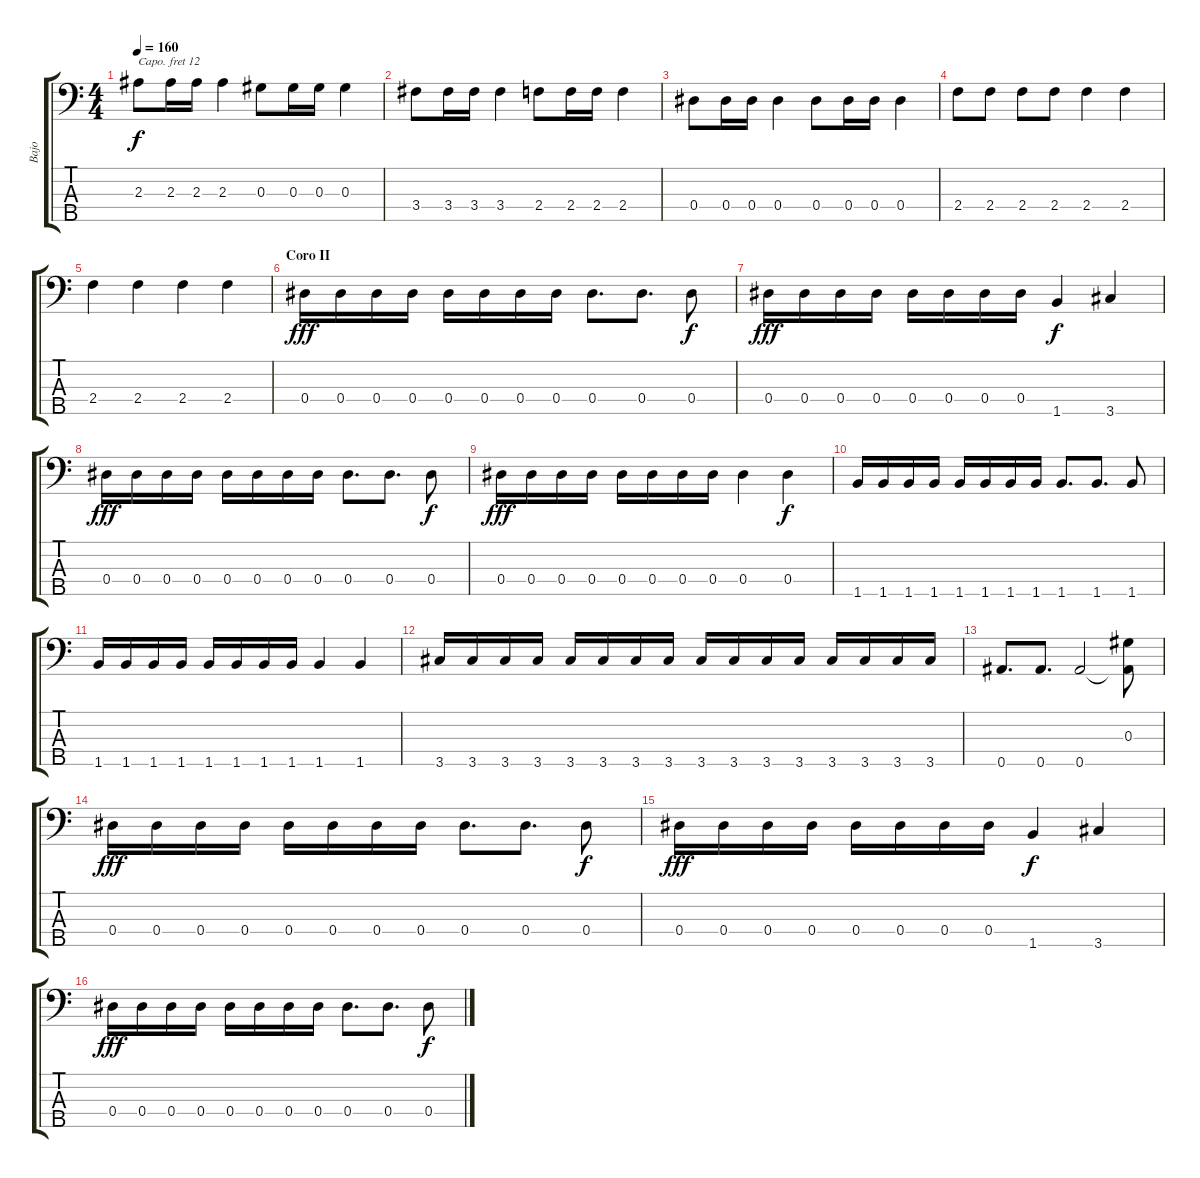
\track ("Bajo" "Bajo") {instrument electricbassfinger}
\staff {score tabs}
\capo 12
\tuning (Gb2 Db2 Ab1 Eb1 Bb0) {hide}
\ts (4 4)
\tempo 160
\clef f4
\ks c
2.3.8{dy f} 2.3.16 2.3.16 2.3.4 0.3.8 0.3.16 0.3.16 0.3.4 |
3.4.8 3.4.16 3.4.16 3.4.4 2.4.8 2.4.16 2.4.16 2.4.4 |
0.4.8 0.4.16 0.4.16 0.4.4 0.4.8 0.4.16 0.4.16 0.4.4 |
2.4.8 2.4.8 2.4.8 2.4.8 2.4.4 2.4.4 |
2.4.4 2.4.4 2.4.4 2.4.4 |
\section ("" "Coro II")
0.4.16{dy fff} 0.4.16 0.4.16 0.4.16 0.4.16 0.4.16 0.4.16 0.4.16 0.4.8{d} 0.4.8{d} 0.4.8{dy f} |
0.4.16{dy fff} 0.4.16 0.4.16 0.4.16 0.4.16 0.4.16 0.4.16 0.4.16 1.5.4{dy f} 3.5.4 |
0.4.16{dy fff} 0.4.16 0.4.16 0.4.16 0.4.16 0.4.16 0.4.16 0.4.16 0.4.8{d} 0.4.8{d} 0.4.8{dy f} |
0.4.16{dy fff} 0.4.16 0.4.16 0.4.16 0.4.16 0.4.16 0.4.16 0.4.16 0.4.4 0.4.4{dy f} |
1.5.16 1.5.16 1.5.16 1.5.16 1.5.16 1.5.16 1.5.16 1.5.16 1.5.8{d} 1.5.8{d} 1.5.8 |
1.5.16 1.5.16 1.5.16 1.5.16 1.5.16 1.5.16 1.5.16 1.5.16 1.5.4 1.5.4 |
3.5.16 3.5.16 3.5.16 3.5.16 3.5.16 3.5.16 3.5.16 3.5.16 3.5.16 3.5.16 3.5.16 3.5.16 3.5.16 3.5.16 3.5.16 3.5.16 |
0.5.8{d} 0.5.8{d} 0.5.2 (0.3 0.5{t}).8 |
0.4.16{dy fff} 0.4.16 0.4.16 0.4.16 0.4.16 0.4.16 0.4.16 0.4.16 0.4.8{d} 0.4.8{d} 0.4.8{dy f} |
0.4.16{dy fff} 0.4.16 0.4.16 0.4.16 0.4.16 0.4.16 0.4.16 0.4.16 1.5.4{dy f} 3.5.4 |
0.4.16{dy fff} 0.4.16 0.4.16 0.4.16 0.4.16 0.4.16 0.4.16 0.4.16 0.4.8{d} 0.4.8{d} 0.4.8{dy f}
